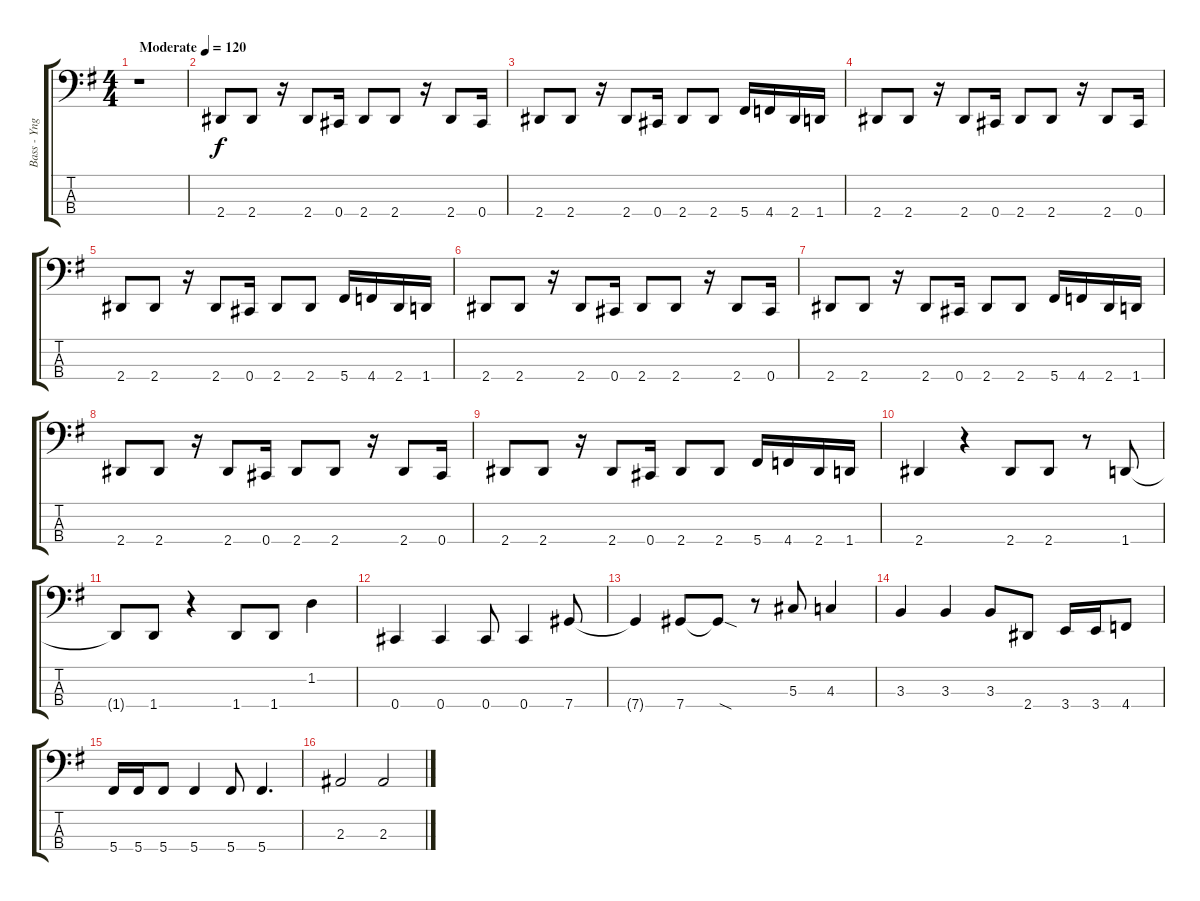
\track ("Bass - Yngwie J. Malmsteen" "Bass - Yng") {instrument electricbassfinger}
\staff {score tabs}
\tuning (Gb2 Db2 Ab1 Db1) {hide}
\ts (4 4)
\tempo (120 "Moderate")
\clef f4
\ks eminor
r.1{dy f instrument electricbassfinger} |
2.4.8 2.4.8 r.16 2.4.8 0.4.16 2.4.8 2.4.8 r.16 2.4.8 0.4.16 |
2.4.8 2.4.8 r.16 2.4.8 0.4.16 2.4.8 2.4.8 5.4.16 4.4.16 2.4.16 1.4.16 |
2.4.8 2.4.8 r.16 2.4.8 0.4.16 2.4.8 2.4.8 r.16 2.4.8 0.4.16 |
2.4.8 2.4.8 r.16 2.4.8 0.4.16 2.4.8 2.4.8 5.4.16 4.4.16 2.4.16 1.4.16 |
2.4.8 2.4.8 r.16 2.4.8 0.4.16 2.4.8 2.4.8 r.16 2.4.8 0.4.16 |
2.4.8 2.4.8 r.16 2.4.8 0.4.16 2.4.8 2.4.8 5.4.16 4.4.16 2.4.16 1.4.16 |
2.4.8 2.4.8 r.16 2.4.8 0.4.16 2.4.8 2.4.8 r.16 2.4.8 0.4.16 |
2.4.8 2.4.8 r.16 2.4.8 0.4.16 2.4.8 2.4.8 5.4.16 4.4.16 2.4.16 1.4.16 |
2.4.4 r.4 2.4.8 2.4.8 r.8 1.4.8 |
1.4{t}.8 1.4.8 r.4 1.4.8 1.4.8 1.2.4 |
0.4.4 0.4.4 0.4.8 0.4.4 7.4.8 |
7.4{t}.4 7.4.8 7.4{sod t}.8 r.8 5.3.8 4.3.4 |
3.3.4 3.3.4 3.3.8 2.4.8 3.4.16 3.4.16 4.4.8 |
5.4.16 5.4.16 5.4.8 5.4.4 5.4.8 5.4.4{d} |
2.3.2 2.3.2
